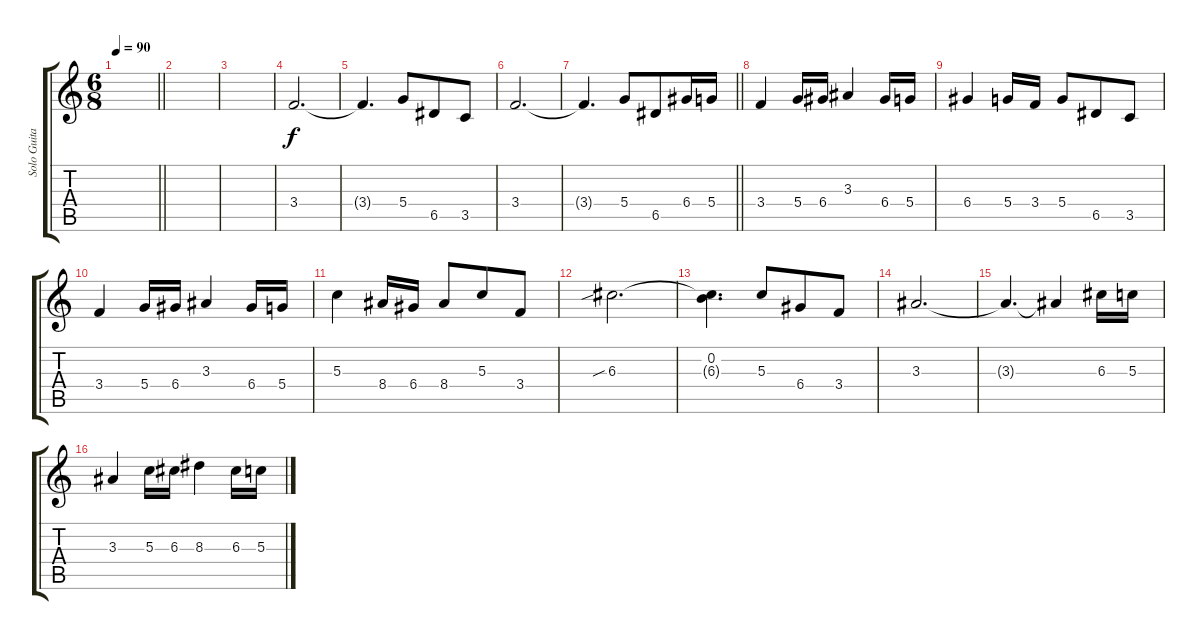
\track ("Solo Guitar" "Solo Guita") {instrument distortionguitar}
\staff {score tabs}
\tuning (E4 B3 G3 D3 A2 E2) {hide}
\ts (6 8)
\section ("" "")
\tempo 90
\clef g2
\barLineRight lightlight
\ks c
|
|
|
3.4.2{d dy f} |
3.4{t}.4{d} 5.4.8 6.5.8 3.5.8 |
3.4.2{d} |
\barLineRight lightlight
3.4{t}.4{d} 5.4.8 6.5.8 6.4.16 5.4.16 |
3.4.4 5.4.16 6.4.16 3.3.4 6.4.16 5.4.16 |
6.4.4 5.4.16 3.4.16 5.4.8 6.5.8 3.5.8 |
3.4.4 5.4.16 6.4.16 3.3.4 6.4.16 5.4.16 |
5.3.4 8.4.16 6.4.16 8.4.8 5.3.8 3.4.8 |
6.3{sib}.2{d} |
(0.2 6.3{t}).4{d} 5.3.8 6.4.8 3.4.8 |
3.3.2{d} |
3.3{t}.4{d} 3.3{t}.4 6.3.16 5.3.16 |
3.3.4 5.3.16 6.3.16 8.3.4 6.3.16 5.3.16
